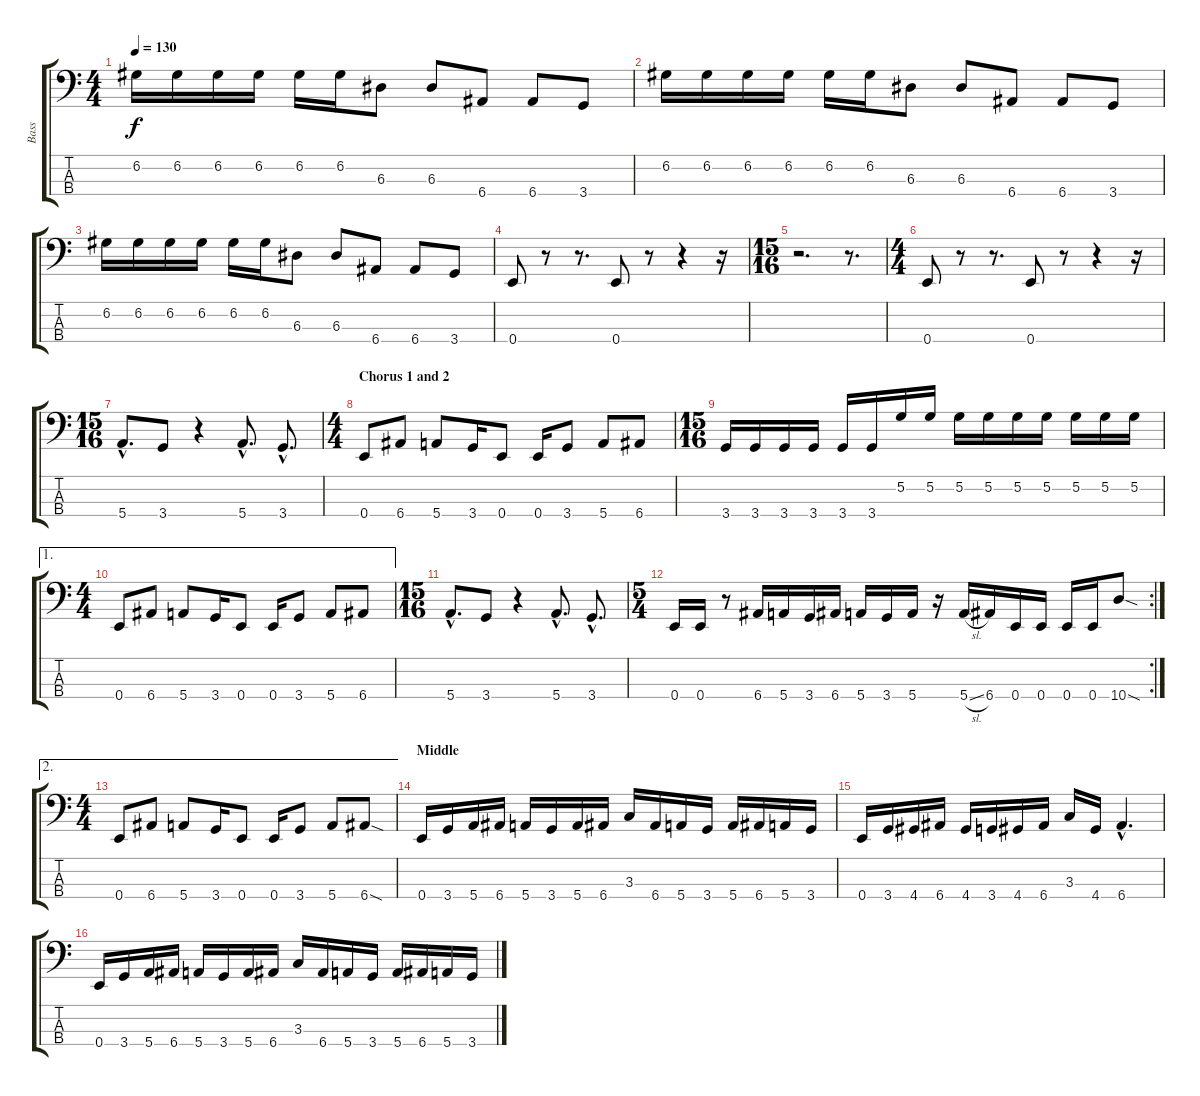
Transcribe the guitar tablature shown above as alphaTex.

\track ("Bass" "Bass") {instrument electricbasspick}
\staff {score tabs}
\tuning (G2 D2 A1 E1) {hide}
\ts (4 4)
\tempo 130
\clef f4
\ks c
6.2.16{dy f} 6.2.16 6.2.16 6.2.16 6.2.16 6.2.16 6.3.8 6.3.8 6.4.8 6.4.8 3.4.8 |
6.2.16 6.2.16 6.2.16 6.2.16 6.2.16 6.2.16 6.3.8 6.3.8 6.4.8 6.4.8 3.4.8 |
6.2.16 6.2.16 6.2.16 6.2.16 6.2.16 6.2.16 6.3.8 6.3.8 6.4.8 6.4.8 3.4.8 |
0.4.8 r.8 r.8{d} 0.4.8 r.8 r.4 r.16 |
\ts (15 16)
r.2{d} r.8{d} |
\ts (4 4)
0.4.8 r.8 r.8{d} 0.4.8 r.8 r.4 r.16 |
\ts (15 16)
5.4{hac}.8{d} 3.4.8 r.4 5.4{hac}.8{d} 3.4{hac}.8{d} |
\ts (4 4)
\section ("" "Chorus 1 and 2")
0.4.8 6.4.8 5.4.8 3.4.16 0.4.8 0.4.16 3.4.8 5.4.8 6.4.8 |
\ts (15 16)
3.4.16 3.4.16 3.4.16 3.4.16 3.4.16 3.4.16 5.2.16 5.2.16 5.2.16 5.2.16 5.2.16 5.2.16 5.2.16 5.2.16 5.2.16 |
\ae 1
\ts (4 4)
0.4.8 6.4.8 5.4.8 3.4.16 0.4.8 0.4.16 3.4.8 5.4.8 6.4.8 |
\ts (15 16)
5.4{hac}.8{d} 3.4.8 r.4 5.4{hac}.8{d} 3.4{hac}.8{d} |
\rc 2
\ts (5 4)
0.4.16 0.4.16 r.8 6.4.16 5.4.16 3.4.16 6.4.16 5.4.16 3.4.16 5.4.16 r.16 5.4{sl}.16 6.4.16 0.4.16 0.4.16 0.4.16 0.4.16 10.4{sod}.8 |
\ae 2
\ts (4 4)
0.4.8 6.4.8 5.4.8 3.4.16 0.4.8 0.4.16 3.4.8 5.4.8 6.4{sod}.8 |
\section ("" "Middle")
0.4.16 3.4.16 5.4.16 6.4.16 5.4.16 3.4.16 5.4.16 6.4.16 3.3.16 6.4.16 5.4.16 3.4.16 5.4.16 6.4.16 5.4.16 3.4.16 |
0.4.16 3.4.16 4.4.16 6.4.16 4.4.16 3.4.16 4.4.16 6.4.16 3.3.16 4.4.16 6.4{hac}.4{d} |
0.4.16 3.4.16 5.4.16 6.4.16 5.4.16 3.4.16 5.4.16 6.4.16 3.3.16 6.4.16 5.4.16 3.4.16 5.4.16 6.4.16 5.4.16 3.4.16
